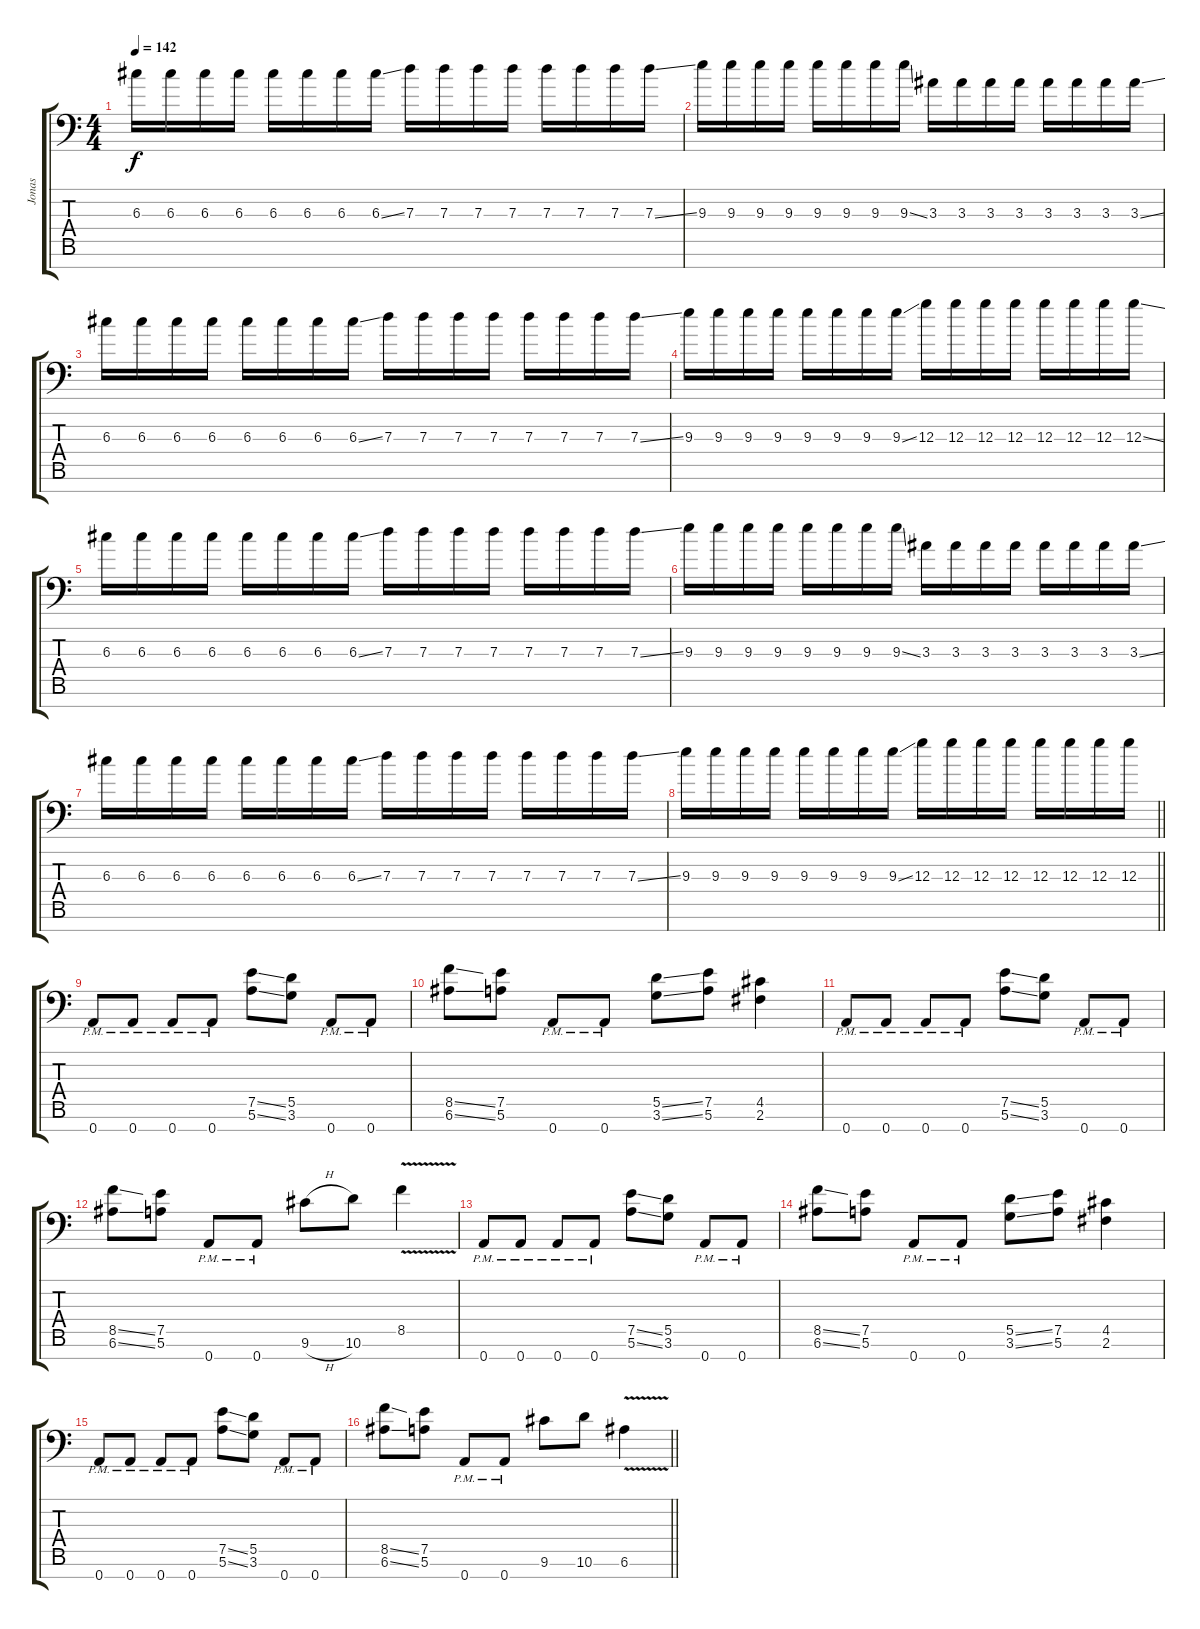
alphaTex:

\track ("Jonas" "Jonas") {instrument distortionguitar}
\staff {score tabs}
\tuning (E4 B3 G3 D3 A2 E2 A1) {hide}
\ts (4 4)
\section ("" "")
\tempo 142
\clef f4
\ks c
6.3.16{dy f} 6.3.16 6.3.16 6.3.16 6.3.16 6.3.16 6.3.16 6.3{ss}.16 7.3.16 7.3.16 7.3.16 7.3.16 7.3.16 7.3.16 7.3.16 7.3{ss}.16 |
9.3.16 9.3.16 9.3.16 9.3.16 9.3.16 9.3.16 9.3.16 9.3{ss}.16 3.3.16 3.3.16 3.3.16 3.3.16 3.3.16 3.3.16 3.3.16 3.3{ss}.16 |
6.3.16 6.3.16 6.3.16 6.3.16 6.3.16 6.3.16 6.3.16 6.3{ss}.16 7.3.16 7.3.16 7.3.16 7.3.16 7.3.16 7.3.16 7.3.16 7.3{ss}.16 |
9.3.16 9.3.16 9.3.16 9.3.16 9.3.16 9.3.16 9.3.16 9.3{ss}.16 12.3.16 12.3.16 12.3.16 12.3.16 12.3.16 12.3.16 12.3.16 12.3{ss}.16 |
6.3.16 6.3.16 6.3.16 6.3.16 6.3.16 6.3.16 6.3.16 6.3{ss}.16 7.3.16 7.3.16 7.3.16 7.3.16 7.3.16 7.3.16 7.3.16 7.3{ss}.16 |
9.3.16 9.3.16 9.3.16 9.3.16 9.3.16 9.3.16 9.3.16 9.3{ss}.16 3.3.16 3.3.16 3.3.16 3.3.16 3.3.16 3.3.16 3.3.16 3.3{ss}.16 |
6.3.16 6.3.16 6.3.16 6.3.16 6.3.16 6.3.16 6.3.16 6.3{ss}.16 7.3.16 7.3.16 7.3.16 7.3.16 7.3.16 7.3.16 7.3.16 7.3{ss}.16 |
\barLineRight lightlight
9.3.16 9.3.16 9.3.16 9.3.16 9.3.16 9.3.16 9.3.16 9.3{ss}.16 12.3.16 12.3.16 12.3.16 12.3.16 12.3.16 12.3.16 12.3.16 12.3.16 |
\section ("" "")
0.7{pm}.8 0.7{pm}.8 0.7{pm}.8 0.7{pm}.8 (7.5{ss} 5.6{ss}).8 (5.5 3.6).8 0.7{pm}.8 0.7{pm}.8 |
(8.5{ss} 6.6{ss}).8 (7.5 5.6).8 0.7{pm}.8 0.7{pm}.8 (5.5{ss} 3.6{ss}).8 (7.5 5.6).8 (4.5 2.6).4 |
0.7{pm}.8 0.7{pm}.8 0.7{pm}.8 0.7{pm}.8 (7.5{ss} 5.6{ss}).8 (5.5 3.6).8 0.7{pm}.8 0.7{pm}.8 |
(8.5{ss} 6.6{ss}).8 (7.5 5.6).8 0.7{pm}.8 0.7{pm}.8 9.6{h}.8 10.6.8 8.5{v}.4 |
0.7{pm}.8 0.7{pm}.8 0.7{pm}.8 0.7{pm}.8 (7.5{ss} 5.6{ss}).8 (5.5 3.6).8 0.7{pm}.8 0.7{pm}.8 |
(8.5{ss} 6.6{ss}).8 (7.5 5.6).8 0.7{pm}.8 0.7{pm}.8 (5.5{ss} 3.6{ss}).8 (7.5 5.6).8 (4.5 2.6).4 |
0.7{pm}.8 0.7{pm}.8 0.7{pm}.8 0.7{pm}.8 (7.5{ss} 5.6{ss}).8 (5.5 3.6).8 0.7{pm}.8 0.7{pm}.8 |
\barLineRight lightlight
(8.5{ss} 6.6{ss}).8 (7.5 5.6).8 0.7{pm}.8 0.7{pm}.8 9.6.8 10.6.8 6.6{v}.4
